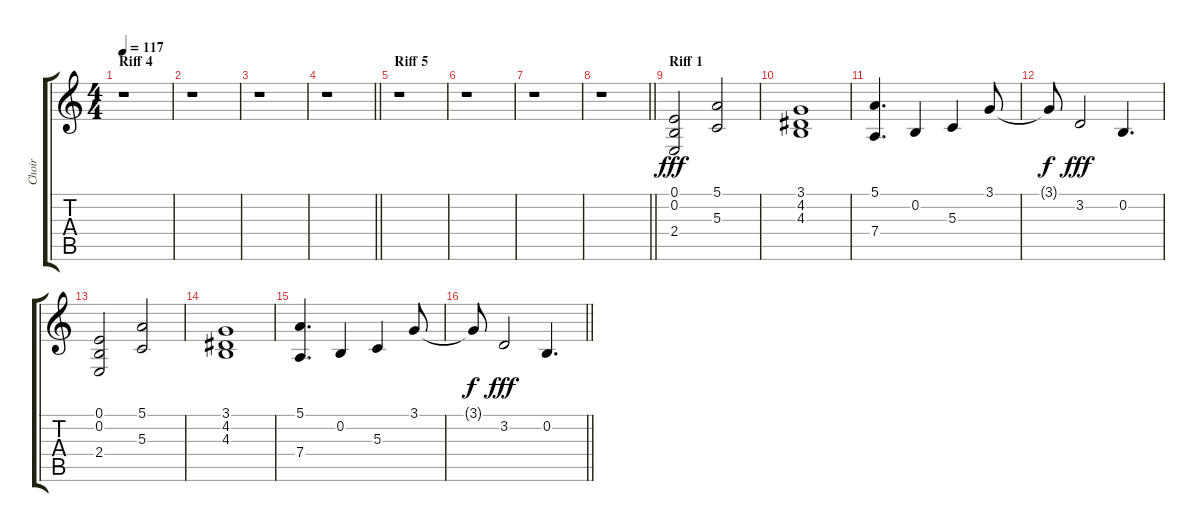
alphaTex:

\track ("Choir" "Choir") {instrument choiraahs}
\staff {score tabs}
\tuning (E4 B3 G3 D3 A2 E2) {hide}
\ts (4 4)
\section ("" "Riff 4")
\tempo 117
\clef g2
\ks c
r.1{dy fff} |
r.1 |
r.1 |
\barLineRight lightlight
r.1 |
\section ("" "Riff 5")
r.1 |
r.1 |
r.1 |
\barLineRight lightlight
r.1 |
\section ("" "Riff 1")
(0.1 0.2 2.4).2 (5.1 5.3).2 |
(3.1 4.2 4.3).1 |
(5.1 7.4).4{d} 0.2.4 5.3.4 3.1.8 |
3.1{t}.8{dy f} 3.2.2{dy fff} 0.2.4{d} |
(0.1 0.2 2.4).2 (5.1 5.3).2 |
(3.1 4.2 4.3).1 |
(5.1 7.4).4{d} 0.2.4 5.3.4 3.1.8 |
\barLineRight lightlight
3.1{t}.8{dy f} 3.2.2{dy fff} 0.2.4{d}
